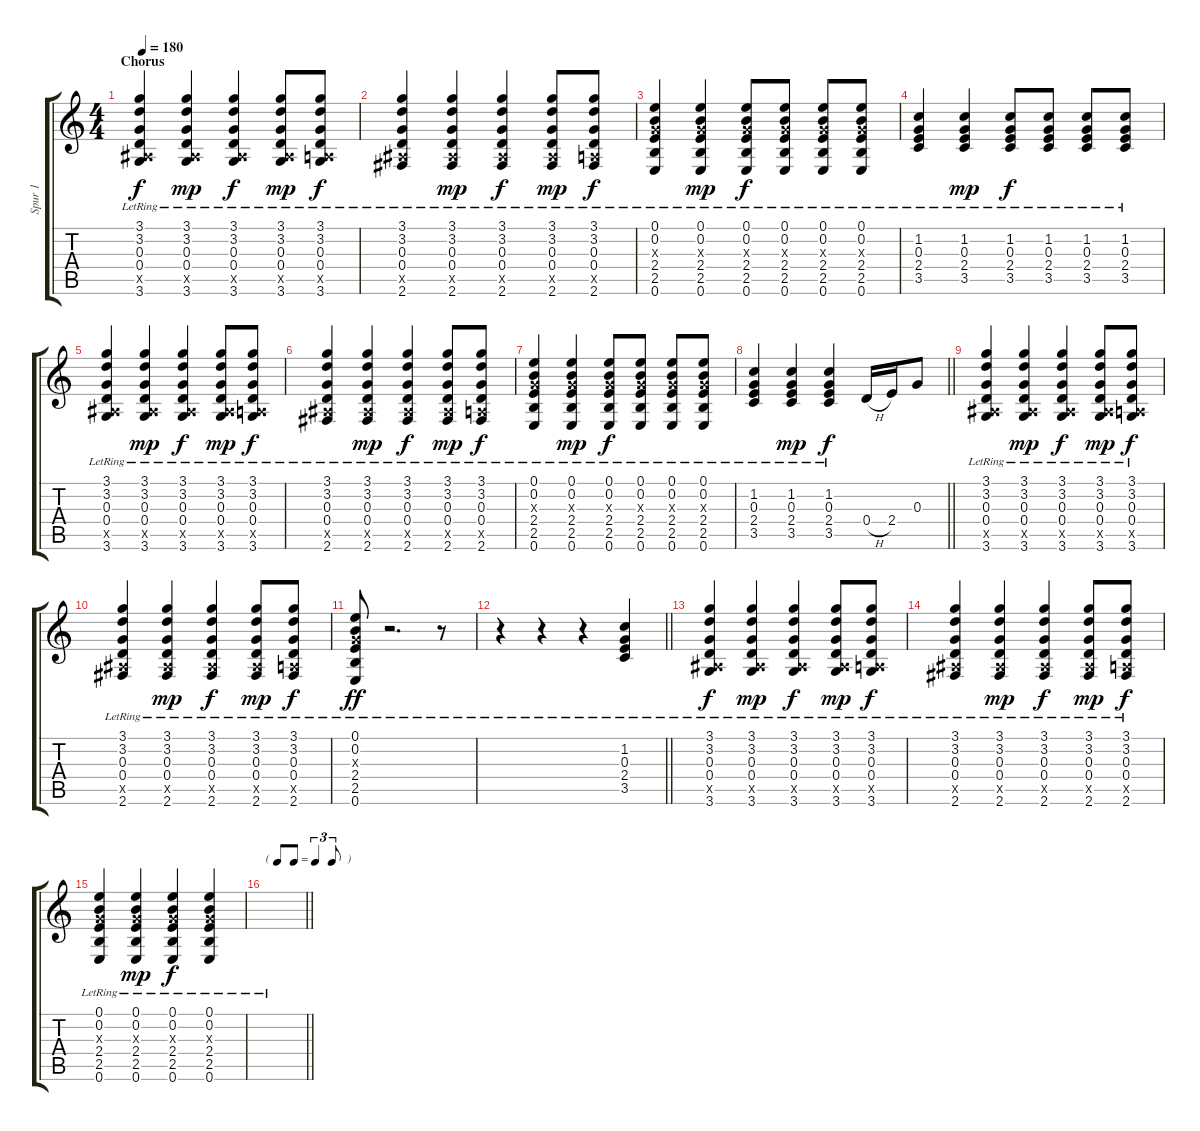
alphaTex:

\track ("Spur 1" "Spur 1") {instrument overdrivenguitar}
\staff {score tabs}
\tuning (E4 B3 G3 D3 A2 E2) {hide}
\ts (4 4)
\section ("" "Chorus")
\tempo 180
\clef g2
\ks c
(3.1 3.2 0.3 0.4 1.5{x} 3.6{lr}).4{dy f} (3.1 3.2 0.3 0.4 1.5{x} 3.6{lr}).4{dy mp} (3.1 3.2 0.3 0.4 1.5{x} 3.6{lr}).4{dy f} (3.1 3.2 0.3 0.4 1.5{x} 3.6{lr}).8{dy mp} (3.1 3.2 0.3 0.4 0.5{x} 3.6{lr}).8{dy f} |
(3.1 3.2 0.3 0.4 1.5{x} 2.6{lr}).4 (3.1 3.2 0.3 0.4 1.5{x} 2.6{lr}).4{dy mp} (3.1 3.2 0.3 0.4 1.5{x} 2.6{lr}).4{dy f} (3.1 3.2 0.3 0.4 1.5{x} 2.6{lr}).8{dy mp} (3.1 3.2 0.3 0.4 0.5{x} 2.6{lr}).8{dy f} |
(0.1 0.2 0.3{x} 2.4 2.5{lr} 0.6{lr}).4 (0.1 0.2 0.3{x} 2.4 2.5{lr} 0.6{lr}).4{dy mp} (0.1 0.2 0.3{x} 2.4 2.5{lr} 0.6{lr}).8{dy f} (0.1 0.2 0.3{x} 2.4 2.5{lr} 0.6{lr}).8 (0.1 0.2 0.3{x} 2.4 2.5{lr} 0.6{lr}).8 (0.1 0.2 0.3{x} 2.4 2.5{lr} 0.6{lr}).8 |
(1.2 0.3 2.4 3.5{lr}).4 (1.2 0.3 2.4 3.5{lr}).4{dy mp} (1.2 0.3 2.4 3.5{lr}).8{dy f} (1.2 0.3 2.4 3.5{lr}).8 (1.2 0.3 2.4 3.5{lr}).8 (1.2 0.3 2.4 3.5{lr}).8 |
(3.1 3.2 0.3 0.4 1.5{x} 3.6{lr}).4 (3.1 3.2 0.3 0.4 1.5{x} 3.6{lr}).4{dy mp} (3.1 3.2 0.3 0.4 1.5{x} 3.6{lr}).4{dy f} (3.1 3.2 0.3 0.4 1.5{x} 3.6{lr}).8{dy mp} (3.1 3.2 0.3 0.4 0.5{x} 3.6{lr}).8{dy f} |
(3.1 3.2 0.3 0.4 1.5{x} 2.6{lr}).4 (3.1 3.2 0.3 0.4 1.5{x} 2.6{lr}).4{dy mp} (3.1 3.2 0.3 0.4 1.5{x} 2.6{lr}).4{dy f} (3.1 3.2 0.3 0.4 1.5{x} 2.6{lr}).8{dy mp} (3.1 3.2 0.3 0.4 0.5{x} 2.6{lr}).8{dy f} |
(0.1 0.2 0.3{x} 2.4 2.5{lr} 0.6{lr}).4 (0.1 0.2 0.3{x} 2.4 2.5{lr} 0.6{lr}).4{dy mp} (0.1 0.2 0.3{x} 2.4 2.5{lr} 0.6{lr}).8{dy f} (0.1 0.2 0.3{x} 2.4 2.5{lr} 0.6{lr}).8 (0.1 0.2 0.3{x} 2.4 2.5{lr} 0.6{lr}).8 (0.1 0.2 0.3{x} 2.4 2.5{lr} 0.6{lr}).8 |
\barLineRight lightlight
(1.2 0.3 2.4 3.5{lr}).4 (1.2 0.3 2.4 3.5{lr}).4{dy mp} (1.2 0.3 2.4 3.5{lr}).4{dy f} 0.4{h}.16 2.4.16 0.3.8 |
(3.1 3.2 0.3 0.4 1.5{x} 3.6{lr}).4 (3.1 3.2 0.3 0.4 1.5{x} 3.6{lr}).4{dy mp} (3.1 3.2 0.3 0.4 1.5{x} 3.6{lr}).4{dy f} (3.1 3.2 0.3 0.4 1.5{x} 3.6{lr}).8{dy mp} (3.1 3.2 0.3 0.4 0.5{x} 3.6{lr}).8{dy f} |
(3.1 3.2 0.3 0.4 1.5{x} 2.6{lr}).4 (3.1 3.2 0.3 0.4 1.5{x} 2.6{lr}).4{dy mp} (3.1 3.2 0.3 0.4 1.5{x} 2.6{lr}).4{dy f} (3.1 3.2 0.3 0.4 1.5{x} 2.6{lr}).8{dy mp} (3.1 3.2 0.3 0.4 0.5{x} 2.6{lr}).8{dy f} |
(0.1 0.2 0.3{x} 2.4 2.5{lr} 0.6{lr}).8{dy ff} r.2{d} r.8 |
\barLineRight lightlight
r.4 r.4 r.4 (1.2 0.3 2.4 3.5{lr}).4 |
(3.1 3.2 0.3 0.4 1.5{x} 3.6{lr}).4{dy f} (3.1 3.2 0.3 0.4 1.5{x} 3.6{lr}).4{dy mp} (3.1 3.2 0.3 0.4 1.5{x} 3.6{lr}).4{dy f} (3.1 3.2 0.3 0.4 1.5{x} 3.6{lr}).8{dy mp} (3.1 3.2 0.3 0.4 0.5{x} 3.6{lr}).8{dy f} |
(3.1 3.2 0.3 0.4 1.5{x} 2.6{lr}).4 (3.1 3.2 0.3 0.4 1.5{x} 2.6{lr}).4{dy mp} (3.1 3.2 0.3 0.4 1.5{x} 2.6{lr}).4{dy f} (3.1 3.2 0.3 0.4 1.5{x} 2.6{lr}).8{dy mp} (3.1 3.2 0.3 0.4 0.5{x} 2.6{lr}).8{dy f} |
(0.1 0.2 0.3{x} 2.4 2.5{lr} 0.6{lr}).4 (0.1 0.2 0.3{x} 2.4 2.5{lr} 0.6{lr}).4{dy mp} (0.1 0.2 0.3{x} 2.4 2.5{lr} 0.6{lr}).4{dy f} (0.1 0.2 0.3{x} 2.4 2.5{lr} 0.6{lr}).4 |
\tf triplet8th
\barLineRight lightlight
